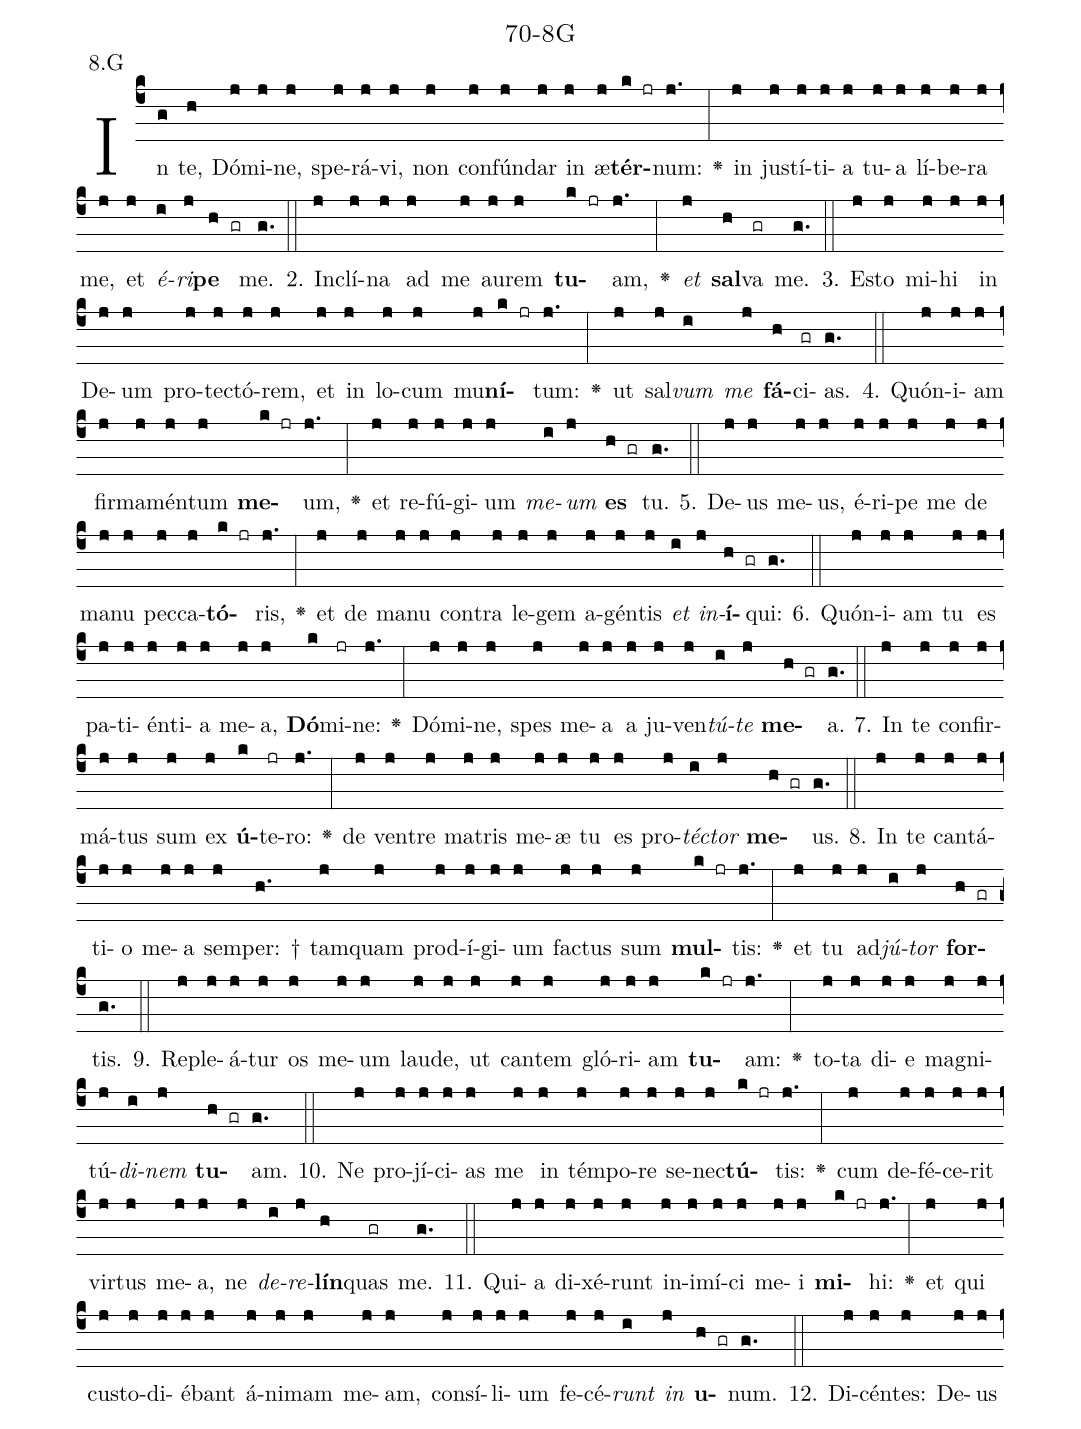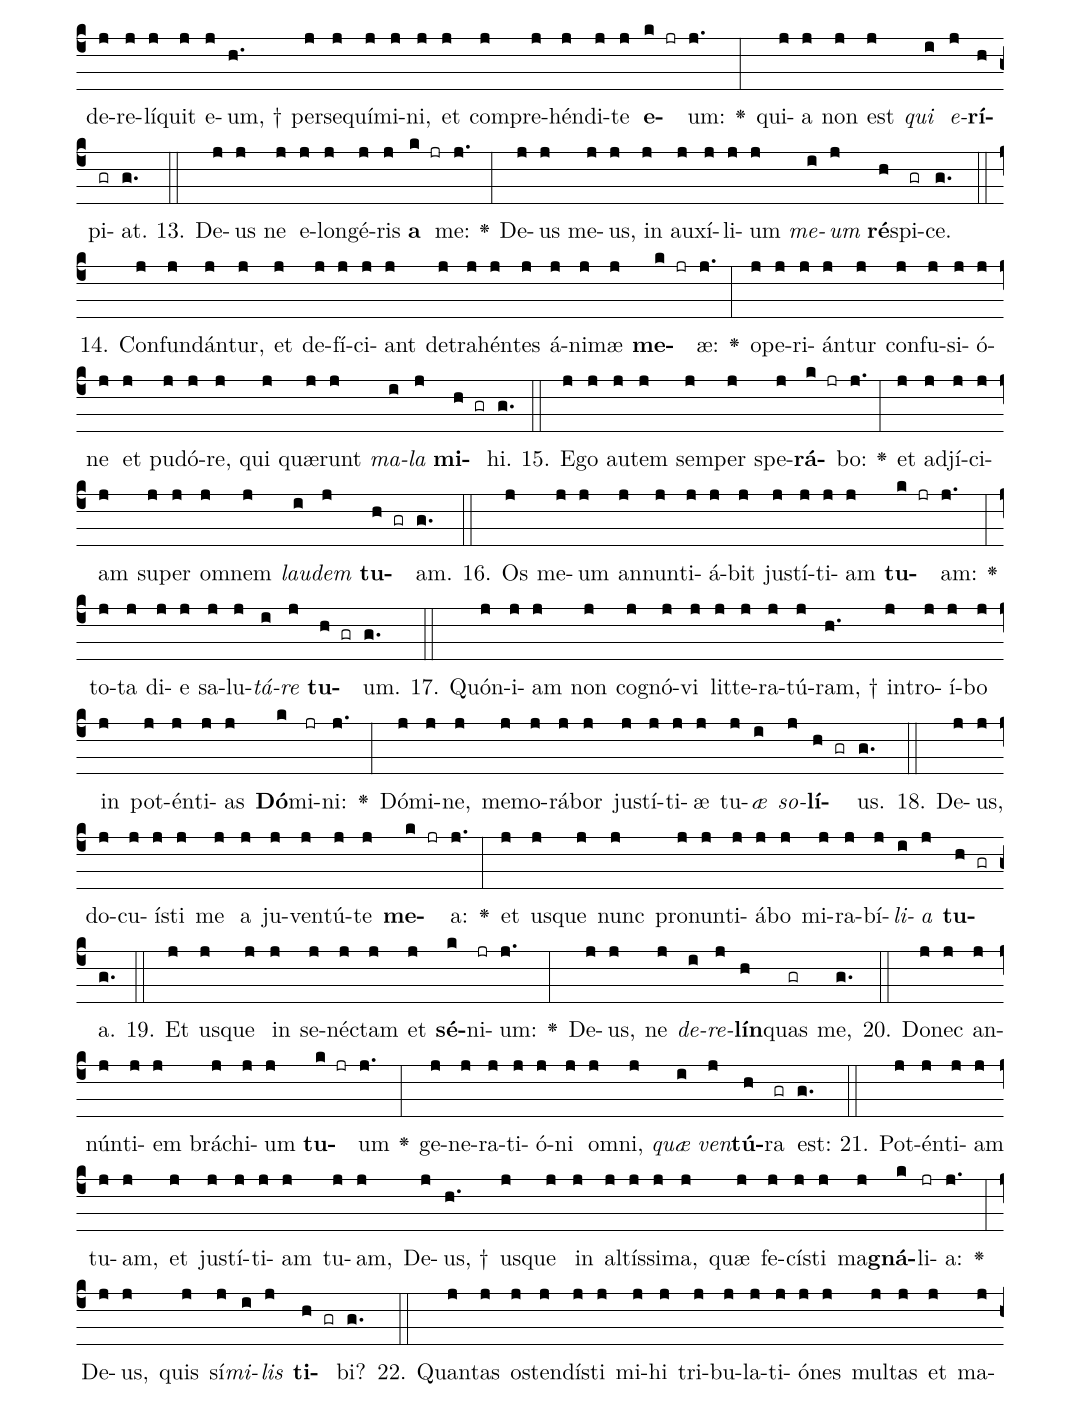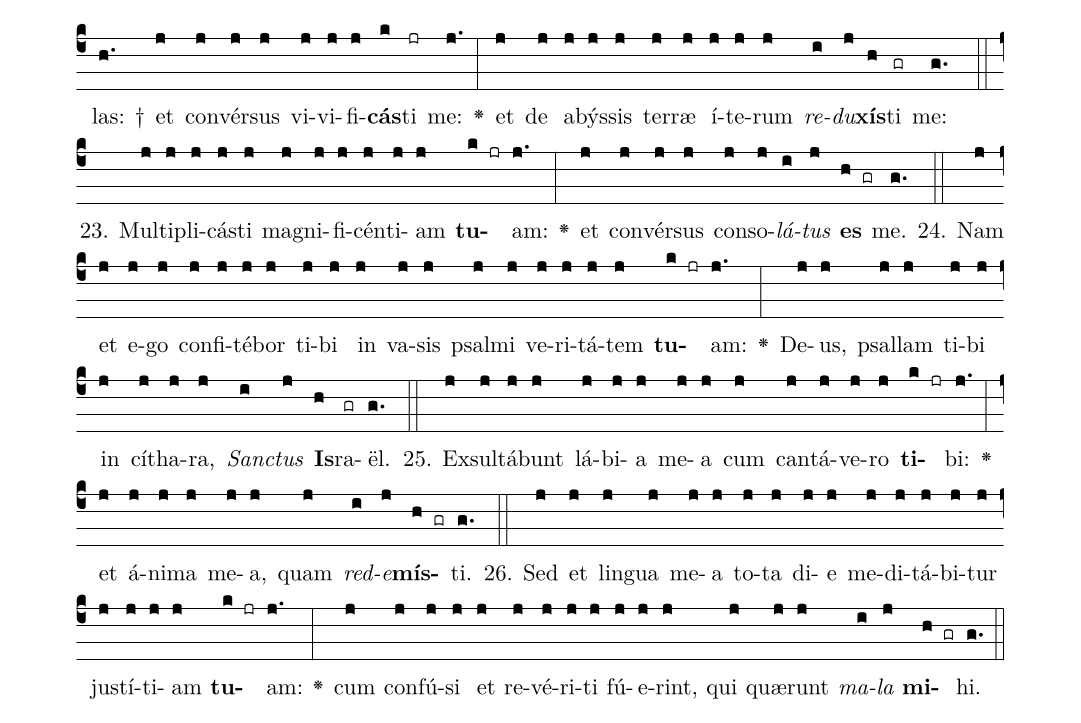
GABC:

name: 70-8G;
annotation: 8.G;
%%
(c4)In(g) te,(h) Dó(j)mi(j)ne,(j) spe(j)rá(j)vi,(j) non(j) con(j)fún(j)dar(j) in(j) æ(j)<b>tér</b>(k jr)num:(j.) <v>\greheightstar</v>(:) in(j) jus(j)tí(j)ti(j)a(j) tu(j)a(j) lí(j)be(j)ra(j) me,(j) et(j) <i>é</i>(i)<i>ri</i>(j)<b>pe</b>(h gr) me.(g.) (::)
2. In(j)clí(j)na(j) ad(j) me(j) au(j)rem(j) <b>tu</b>(k jr)am,(j.) <v>\greheightstar</v>(:) <i>et</i>(j) <b>sal</b>(h)va(gr) me.(g.) (::)
3. Es(j)to(j) mi(j)hi(j) in(j) De(j)um(j) pro(j)tec(j)tó(j)rem,(j) et(j) in(j) lo(j)cum(j) mu(j)<b>ní</b>(k jr)tum:(j.) <v>\greheightstar</v>(:) ut(j) sal(j)<i>vum</i>(i) <i>me</i>(j) <b>fá</b>(h)ci(gr)as.(g.) (::)
4. Quón(j)i(j)am(j) fir(j)ma(j)mén(j)tum(j) <b>me</b>(k jr)um,(j.) <v>\greheightstar</v>(:) et(j) re(j)fú(j)gi(j)um(j) <i>me</i>(i)<i>um</i>(j) <b>es</b>(h gr) tu.(g.) (::)
5. De(j)us(j) me(j)us,(j) é(j)ri(j)pe(j) me(j) de(j) ma(j)nu(j) pec(j)ca(j)<b>tó</b>(k jr)ris,(j.) <v>\greheightstar</v>(:) et(j) de(j) ma(j)nu(j) con(j)tra(j) le(j)gem(j) a(j)gén(j)tis(j) <i>et</i>(i) <i>in</i>(j)<b>í</b>(h gr)qui:(g.) (::)
6. Quón(j)i(j)am(j) tu(j) es(j) pa(j)ti(j)én(j)ti(j)a(j) me(j)a,(j) <b>Dó</b>(k)mi(jr)ne:(j.) <v>\greheightstar</v>(:) Dó(j)mi(j)ne,(j) spes(j) me(j)a(j) a(j) ju(j)ven(j)<i>tú</i>(i)<i>te</i>(j) <b>me</b>(h gr)a.(g.) (::)
7. In(j) te(j) con(j)fir(j)má(j)tus(j) sum(j) ex(j) <b>ú</b>(k)te(jr)ro:(j.) <v>\greheightstar</v>(:) de(j) ven(j)tre(j) ma(j)tris(j) me(j)æ(j) tu(j) es(j) pro(j)<i>téc</i>(i)<i>tor</i>(j) <b>me</b>(h gr)us.(g.) (::)
8. In(j) te(j) can(j)tá(j)ti(j)o(j) me(j)a(j) sem(j)per: †(h.) tam(j)quam(j) prod(j)í(j)gi(j)um(j) fac(j)tus(j) sum(j) <b>mul</b>(k jr)tis:(j.) <v>\greheightstar</v>(:) et(j) tu(j) ad(j)<i>jú</i>(i)<i>tor</i>(j) <b>for</b>(h gr)tis.(g.) (::)
9. Re(j)ple(j)á(j)tur(j) os(j) me(j)um(j) lau(j)de,(j) ut(j) can(j)tem(j) gló(j)ri(j)am(j) <b>tu</b>(k jr)am:(j.) <v>\greheightstar</v>(:) to(j)ta(j) di(j)e(j) ma(j)gni(j)tú(j)<i>di</i>(i)<i>nem</i>(j) <b>tu</b>(h gr)am.(g.) (::)
10. Ne(j) pro(j)jí(j)ci(j)as(j) me(j) in(j) tém(j)po(j)re(j) se(j)nec(j)<b>tú</b>(k jr)tis:(j.) <v>\greheightstar</v>(:) cum(j) de(j)fé(j)ce(j)rit(j) vir(j)tus(j) me(j)a,(j) ne(j) <i>de</i>(i)<i>re</i>(j)<b>lín</b>(h)quas(gr) me.(g.) (::)
11. Qui(j)a(j) di(j)xé(j)runt(j) in(j)i(j)mí(j)ci(j) me(j)i(j) <b>mi</b>(k jr)hi:(j.) <v>\greheightstar</v>(:) et(j) qui(j) cus(j)to(j)di(j)é(j)bant(j) á(j)ni(j)mam(j) me(j)am,(j) con(j)sí(j)li(j)um(j) fe(j)cé(j)<i>runt</i>(i) <i>in</i>(j) <b>u</b>(h gr)num.(g.) (::)
12. Di(j)cén(j)tes:(j) De(j)us(j) de(j)re(j)lí(j)quit(j) e(j)um, †(h.) per(j)se(j)quí(j)mi(j)ni,(j) et(j) com(j)pre(j)hén(j)di(j)te(j) <b>e</b>(k jr)um:(j.) <v>\greheightstar</v>(:) qui(j)a(j) non(j) est(j) <i>qui</i>(i) <i>e</i>(j)<b>rí</b>(h)pi(gr)at.(g.) (::)
13. De(j)us(j) ne(j) e(j)lon(j)gé(j)ris(j) <b>a</b>(k jr) me:(j.) <v>\greheightstar</v>(:) De(j)us(j) me(j)us,(j) in(j) au(j)xí(j)li(j)um(j) <i>me</i>(i)<i>um</i>(j) <b>ré</b>(h)spi(gr)ce.(g.) (::)
14. Con(j)fun(j)dán(j)tur,(j) et(j) de(j)fí(j)ci(j)ant(j) de(j)tra(j)hén(j)tes(j) á(j)ni(j)mæ(j) <b>me</b>(k jr)æ:(j.) <v>\greheightstar</v>(:) o(j)pe(j)ri(j)án(j)tur(j) con(j)fu(j)si(j)ó(j)ne(j) et(j) pu(j)dó(j)re,(j) qui(j) quæ(j)runt(j) <i>ma</i>(i)<i>la</i>(j) <b>mi</b>(h gr)hi.(g.) (::)
15. E(j)go(j) au(j)tem(j) sem(j)per(j) spe(j)<b>rá</b>(k jr)bo:(j.) <v>\greheightstar</v>(:) et(j) ad(j)jí(j)ci(j)am(j) su(j)per(j) om(j)nem(j) <i>lau</i>(i)<i>dem</i>(j) <b>tu</b>(h gr)am.(g.) (::)
16. Os(j) me(j)um(j) an(j)nun(j)ti(j)á(j)bit(j) jus(j)tí(j)ti(j)am(j) <b>tu</b>(k jr)am:(j.) <v>\greheightstar</v>(:) to(j)ta(j) di(j)e(j) sa(j)lu(j)<i>tá</i>(i)<i>re</i>(j) <b>tu</b>(h gr)um.(g.) (::)
17. Quón(j)i(j)am(j) non(j) co(j)gnó(j)vi(j) lit(j)te(j)ra(j)tú(j)ram, †(h.) in(j)tro(j)í(j)bo(j) in(j) pot(j)én(j)ti(j)as(j) <b>Dó</b>(k)mi(jr)ni:(j.) <v>\greheightstar</v>(:) Dó(j)mi(j)ne,(j) me(j)mo(j)rá(j)bor(j) jus(j)tí(j)ti(j)æ(j) tu(j)<i>æ</i>(i) <i>so</i>(j)<b>lí</b>(h gr)us.(g.) (::)
18. De(j)us,(j) do(j)cu(j)ís(j)ti(j) me(j) a(j) ju(j)ven(j)tú(j)te(j) <b>me</b>(k jr)a:(j.) <v>\greheightstar</v>(:) et(j) us(j)que(j) nunc(j) pro(j)nun(j)ti(j)á(j)bo(j) mi(j)ra(j)bí(j)<i>li</i>(i)<i>a</i>(j) <b>tu</b>(h gr)a.(g.) (::)
19. Et(j) us(j)que(j) in(j) se(j)néc(j)tam(j) et(j) <b>sé</b>(k)ni(jr)um:(j.) <v>\greheightstar</v>(:) De(j)us,(j) ne(j) <i>de</i>(i)<i>re</i>(j)<b>lín</b>(h)quas(gr) me,(g.) (::)
20. Do(j)nec(j) an(j)nún(j)ti(j)em(j) brá(j)chi(j)um(j) <b>tu</b>(k jr)um(j.) <v>\greheightstar</v>(:) ge(j)ne(j)ra(j)ti(j)ó(j)ni(j) om(j)ni,(j) <i>quæ</i>(i) <i>ven</i>(j)<b>tú</b>(h)ra(gr) est:(g.) (::)
21. Pot(j)én(j)ti(j)am(j) tu(j)am,(j) et(j) jus(j)tí(j)ti(j)am(j) tu(j)am,(j) De(j)us, †(h.) us(j)que(j) in(j) al(j)tís(j)si(j)ma,(j) quæ(j) fe(j)cís(j)ti(j) ma(j)<b>gná</b>(k)li(jr)a:(j.) <v>\greheightstar</v>(:) De(j)us,(j) quis(j) sí(j)<i>mi</i>(i)<i>lis</i>(j) <b>ti</b>(h gr)bi?(g.) (::)
22. Quan(j)tas(j) os(j)ten(j)dís(j)ti(j) mi(j)hi(j) tri(j)bu(j)la(j)ti(j)ó(j)nes(j) mul(j)tas(j) et(j) ma(j)las: †(h.) et(j) con(j)vér(j)sus(j) vi(j)vi(j)fi(j)<b>cás</b>(k)ti(jr) me:(j.) <v>\greheightstar</v>(:) et(j) de(j) a(j)býs(j)sis(j) ter(j)ræ(j) í(j)te(j)rum(j) <i>re</i>(i)<i>du</i>(j)<b>xís</b>(h)ti(gr) me:(g.) (::)
23. Mul(j)ti(j)pli(j)cás(j)ti(j) ma(j)gni(j)fi(j)cén(j)ti(j)am(j) <b>tu</b>(k jr)am:(j.) <v>\greheightstar</v>(:) et(j) con(j)vér(j)sus(j) con(j)so(j)<i>lá</i>(i)<i>tus</i>(j) <b>es</b>(h gr) me.(g.) (::)
24. Nam(j) et(j) e(j)go(j) con(j)fi(j)té(j)bor(j) ti(j)bi(j) in(j) va(j)sis(j) psal(j)mi(j) ve(j)ri(j)tá(j)tem(j) <b>tu</b>(k jr)am:(j.) <v>\greheightstar</v>(:) De(j)us,(j) psal(j)lam(j) ti(j)bi(j) in(j) cí(j)tha(j)ra,(j) <i>Sanc</i>(i)<i>tus</i>(j) <b>Is</b>(h)ra(gr)ël.(g.) (::)
25. Ex(j)sul(j)tá(j)bunt(j) lá(j)bi(j)a(j) me(j)a(j) cum(j) can(j)tá(j)ve(j)ro(j) <b>ti</b>(k jr)bi:(j.) <v>\greheightstar</v>(:) et(j) á(j)ni(j)ma(j) me(j)a,(j) quam(j) <i>red</i>(i)<i>e</i>(j)<b>mís</b>(h gr)ti.(g.) (::)
26. Sed(j) et(j) lin(j)gua(j) me(j)a(j) to(j)ta(j) di(j)e(j) me(j)di(j)tá(j)bi(j)tur(j) jus(j)tí(j)ti(j)am(j) <b>tu</b>(k jr)am:(j.) <v>\greheightstar</v>(:) cum(j) con(j)fú(j)si(j) et(j) re(j)vé(j)ri(j)ti(j) fú(j)e(j)rint,(j) qui(j) quæ(j)runt(j) <i>ma</i>(i)<i>la</i>(j) <b>mi</b>(h gr)hi.(g.) (::)
